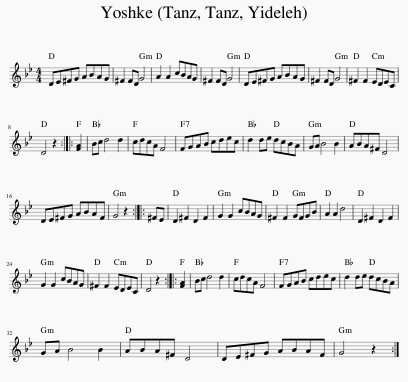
X:1
L:1/8
M:4/4
I:linebreak $
K:Gmin
V:1 treble
V:1
 DE^FG ABAG | ^F2 FD G4 | A2 A2 cBAG | ^F2 FD G4 | DE^FG ABAG | %5
 ^F2 FD G4 | ^F2 F2 EDEC |$ D4 z2 :: [FA]2 | Bc d4 d2 | %10
 cdcA F4 | FGAB cdec | d2 de dcBA | GA B4 B2 | ABA^F D4 |$ %15
 DE^FG ABAF | G4 z2 :: ^FE | D2 ^F2 D2 F2 | G2 G2 cBAG | %20
 ^F2 F2 GFGB | A2 A2 d4 | D2 ^F2 D2 F2 |$ G2 G2 cBAG | ^F2 F2 EDEC | %25
 D4 z2 :: [FA]2 | Bc d4 d2 | cdcA F4 | FGAB cdec | %30
 d2 de dcBA |$ GA B4 B2 | ABA^F D4 | DE^FG ABAF | G4 z2 :| %35
